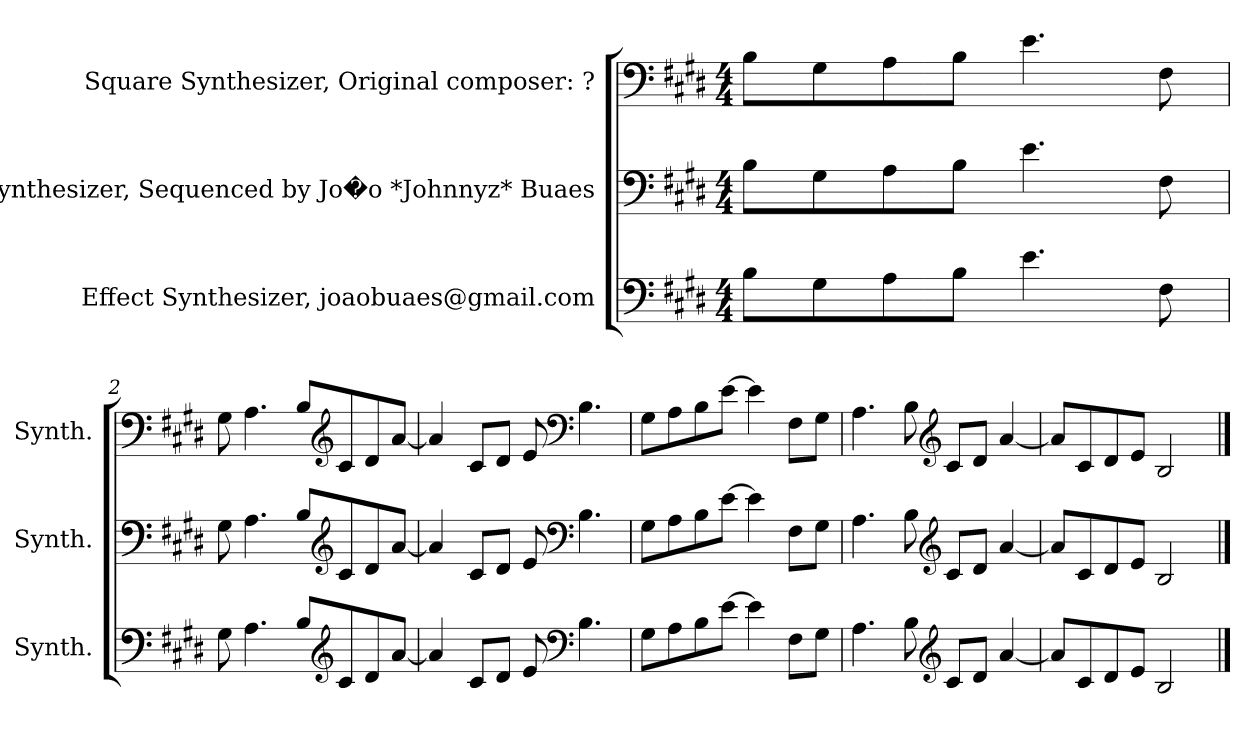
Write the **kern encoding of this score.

**kern	**kern	**kern
*part3	*part2	*part1
*staff3	*staff2	*staff1
*I"Effect Synthesizer, joaobuaes@gmail.com	*I"Square Synthesizer, Sequenced by Jo�o *Johnnyz* Buaes	*I"Square Synthesizer, Original composer: ?
*I'Synth.	*I'Synth.	*I'Synth.
*clefF4	*clefF4	*clefF4
*k[f#c#g#d#]	*k[f#c#g#d#]	*k[f#c#g#d#]
*M4/4	*M4/4	*M4/4
*MM116	*MM116	*MM116
=1	=1	=1
8B\L	8B\L	8B\L
8G#\	8G#\	8G#\
8A\	8A\	8A\
8B\J	8B\J	8B\J
4.e\	4.e\	4.e\
8F#\	8F#\	8F#\
=2	=2	=2
8G#\	8G#\	8G#\
4.A\	4.A\	4.A\
8B/L	8B/L	8B/L
*clefG2	*clefG2	*clefG2
8c#/	8c#/	8c#/
8d#/	8d#/	8d#/
[8a/J	[8a/J	[8a/J
!!LO:LB:g=z
=3	=3	=3
4a/]	4a/]	4a/]
8c#/L	8c#/L	8c#/L
8d#/J	8d#/J	8d#/J
8e/	8e/	8e/
*clefF4	*clefF4	*clefF4
4.B\	4.B\	4.B\
=4	=4	=4
8G#\L	8G#\L	8G#\L
8A\	8A\	8A\
8B\	8B\	8B\
[8e\J	[8e\J	[8e\J
4e\]	4e\]	4e\]
8F#\L	8F#\L	8F#\L
8G#\J	8G#\J	8G#\J
=5	=5	=5
4.A\	4.A\	4.A\
8B\	8B\	8B\
*clefG2	*clefG2	*clefG2
8c#/L	8c#/L	8c#/L
8d#/J	8d#/J	8d#/J
[4a/	[4a/	[4a/
=6	=6	=6
8a/L]	8a/L]	8a/L]
8c#/	8c#/	8c#/
8d#/	8d#/	8d#/
8e/J	8e/J	8e/J
2B/	2B/	2B/
==	==	==
*-	*-	*-
